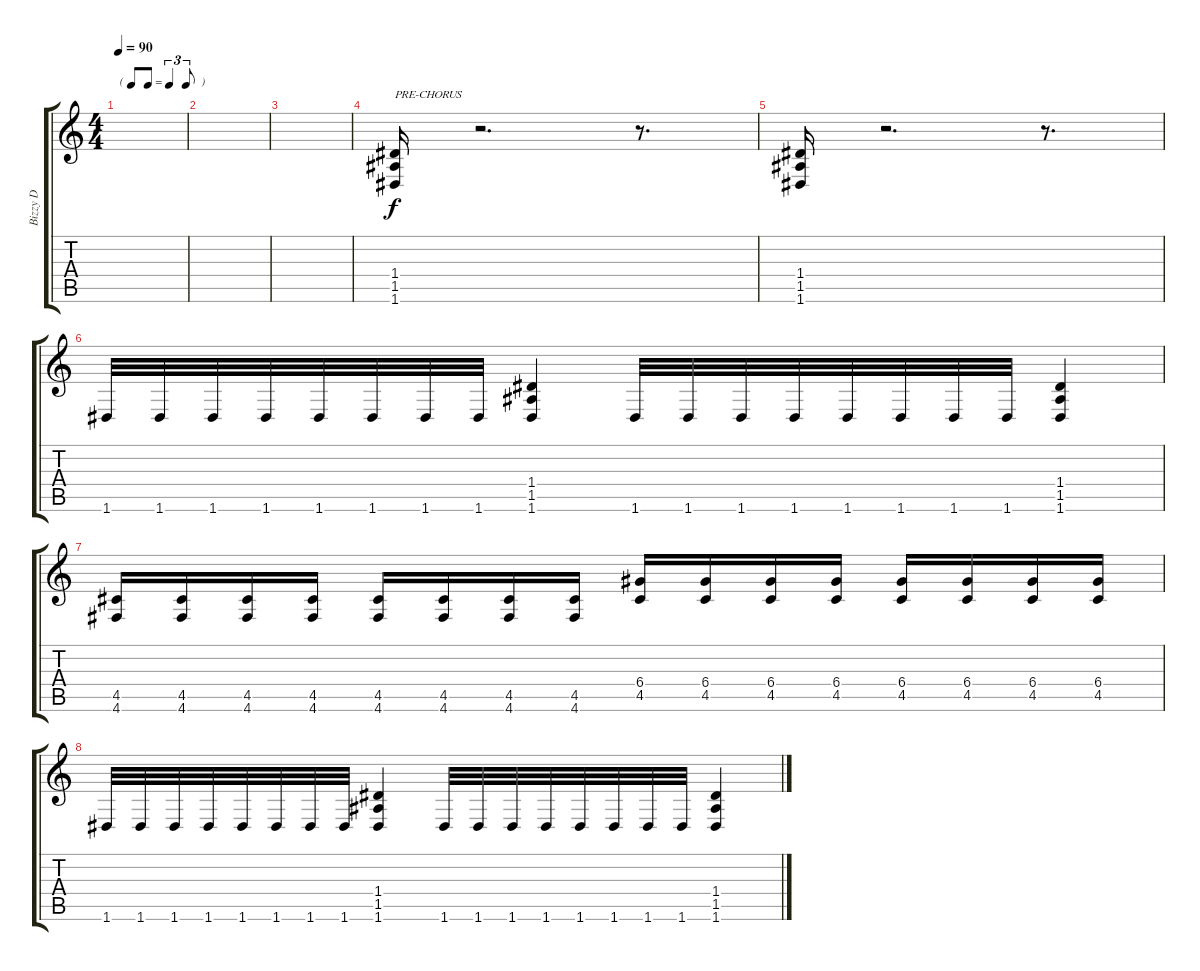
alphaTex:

\track ("Bizzy D" "Bizzy D") {instrument distortionguitar}
\staff {score tabs}
\tuning (E4 B3 G3 D3 A2 D2) {hide}
\ts (4 4)
\tf triplet8th
\tempo 90
\clef g2
\ks c
|
|
|
(1.4 1.5 1.6).16{txt "PRE-CHORUS"} r.2{d} r.8{d} |
(1.4 1.5 1.6).16 r.2{d} r.8{d} |
1.6.32{instrument electricguitarmuted} 1.6.32 1.6.32 1.6.32 1.6.32 1.6.32 1.6.32 1.6.32 (1.4 1.5 1.6).4{instrument distortionguitar} 1.6.32{instrument electricguitarmuted} 1.6.32 1.6.32 1.6.32 1.6.32 1.6.32 1.6.32 1.6.32 (1.4 1.5 1.6).4{instrument distortionguitar} |
(4.5 4.6).16 (4.5 4.6).16 (4.5 4.6).16 (4.5 4.6).16 (4.5 4.6).16 (4.5 4.6).16 (4.5 4.6).16 (4.5 4.6).16 (6.4 4.5).16 (6.4 4.5).16 (6.4 4.5).16 (6.4 4.5).16 (6.4 4.5).16 (6.4 4.5).16 (6.4 4.5).16 (6.4 4.5).16 |
1.6.32{instrument electricguitarmuted} 1.6.32 1.6.32 1.6.32 1.6.32 1.6.32 1.6.32 1.6.32 (1.4 1.5 1.6).4{instrument distortionguitar} 1.6.32{instrument electricguitarmuted} 1.6.32 1.6.32 1.6.32 1.6.32 1.6.32 1.6.32 1.6.32 (1.4 1.5 1.6).4{instrument distortionguitar}
